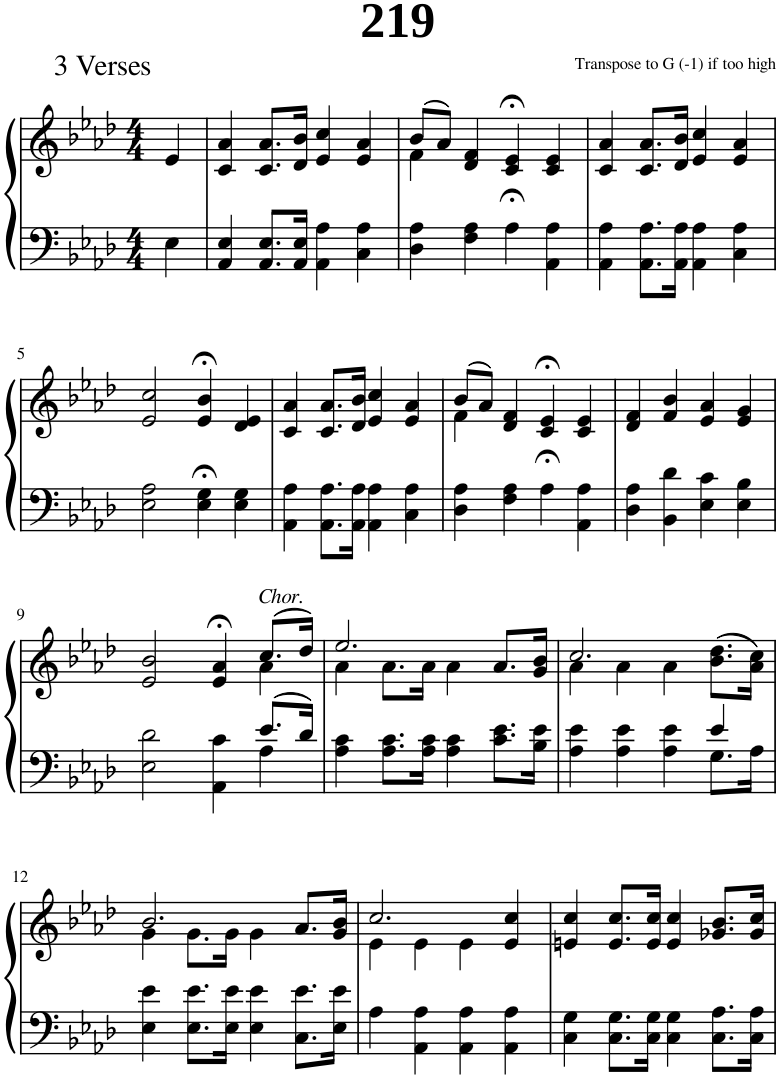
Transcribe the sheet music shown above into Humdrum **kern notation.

**kern	**kern
*part1	*part1
*staff2	*staff1
*I"Piano	*
*I'Pno.	*
*clefF4	*clefG2
*k[b-e-a-d-]	*k[b-e-a-d-]
*M4/4	*M4/4
=1	=1
4E-\	4e-/
=2	=2
4AA-/ 4E-/	4c/ 4a-/
8.AA-/ 8.E-/L	8.c/ 8.a-/L
16AA-/ 16E-/Jk	16d-/ 16b-/Jk
4AA-\ 4A-\	4e-/ 4cc/
4C\ 4A-\	4e-/ 4a-/
=3	=3
*	*^
4D-\ 4A-\	(8b-/L	4f\
.	8a-/J)	.
4F\ 4A-\	4d-/ 4f/	2.ryy
4A-;<\	4c/;< 4e-/;<	.
4AA-\ 4A-\	4c/ 4e-/	.
*	*v	*v
=4	=4
4AA-\ 4A-\	4c/ 4a-/
8.AA-\ 8.A-\L	8.c/ 8.a-/L
16AA-\ 16A-\Jk	16d-/ 16b-/Jk
4AA-\ 4A-\	4e-/ 4cc/
4C\ 4A-\	4e-/ 4a-/
!!LO:LB:g=z
=5	=5
2E-\ 2A-\	2e-/ 2cc/
4E-\;< 4G\;<	4e-/;< 4b-/;<
4E-\ 4G\	4d-/ 4e-/
=6	=6
4AA-\ 4A-\	4c/ 4a-/
8.AA-\ 8.A-\L	8.c/ 8.a-/L
16AA-\ 16A-\Jk	16d-/ 16b-/Jk
4AA-\ 4A-\	4e-/ 4cc/
4C\ 4A-\	4e-/ 4a-/
=7	=7
*	*^
4D-\ 4A-\	(8b-/L	4f\
.	8a-/J)	.
4F\ 4A-\	4d-/ 4f/	2.ryy
4A-;<\	4c/;< 4e-/;<	.
4AA-\ 4A-\	4c/ 4e-/	.
*	*v	*v
=8	=8
4D-\ 4A-\	4d-/ 4f/
4BB-\ 4d-\	4f/ 4b-/
4E-\ 4c\	4e-/ 4a-/
4E-\ 4B-\	4e-/ 4g/
!!LO:LB:g=z
=9	=9
*^	*^
2.ryy	2E-\ 2d-\	2e-/ 2b-/	2.ryy
.	4AA-\ 4c\	4e-/;< 4a-/;<	.
!	!	!LO:TX:a:i:t=Chor.	!
8.e-/L	4A-\	(8.cc/L	4a-\
16d-/Jk	.	16dd-/Jk)	.
*v	*v	*	*
=10	=10	=10
4A-\ 4c\	2.ee-/	4a-\
8.A-\ 8.c\L	.	8.a-\L
16A-\ 16c\Jk	.	16a-\Jk
4A-\ 4c\	.	4a-\
8.c\ 8.e-\L	8.a-/L	4ryy
16B-\ 16e-\Jk	16g/ 16b-/Jk	.
=11	=11	=11
*^	*	*
2.ryy	4A-\ 4e-\	2.cc/	4a-\
.	4A-\ 4e-\	.	4a-\
.	4A-\ 4e-\	.	4a-\
4e-/	8.G\L	(8.b-\ 8.dd-\L	4ryy
.	16A-\Jk	16a-\ 16cc\Jk)	.
*v	*v	*	*
!!LO:LB:g=z	!!
=12	=12	=12
4E-\ 4e-\	2.b-/	4g\
8.E-\ 8.e-\L	.	8.g\L
16E-\ 16e-\Jk	.	16g\Jk
4E-\ 4e-\	.	4g\
8.C\ 8.e-\L	8.a-/L	4ryy
16E-\ 16e-\Jk	16g/ 16b-/Jk	.
=13	=13	=13
4A-\	2.cc/	4e-\
4AA-\ 4A-\	.	4e-\
4AA-\ 4A-\	.	4e-\
4AA-\ 4A-\	4e-/ 4cc/	4ryy
*	*v	*v
=14	=14
4C\ 4G\	4en/ 4cc/
8.C\ 8.G\L	8.e/ 8.cc/L
16C\ 16G\Jk	16e/ 16cc/Jk
4C\ 4G\	4e/ 4cc/
8.C\ 8.A-\L	8.g-X/ 8.b-/L
16C\ 16A-\Jk	16g-/ 16cc/Jk
=	=
*-	*-
